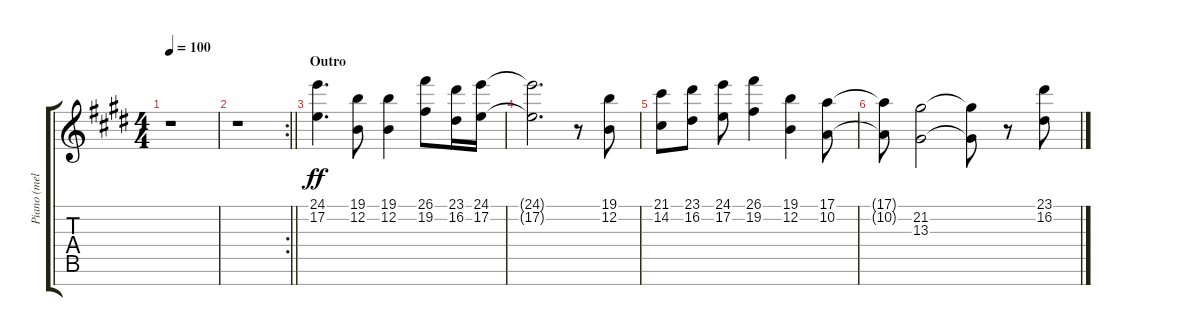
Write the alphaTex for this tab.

\track ("Piano (melody)" "Piano (mel") {instrument acousticgrandpiano}
\staff {score tabs}
\tuning (E4 B3 G3 D3 A2 E2 B1) {hide}
\ts (4 4)
\tempo 100
\clef g2
\ks e
r.1{dy ff} |
\rc 2
\barLineRight lightlight
r.1 |
\section ("" "Outro")
(24.1 17.2).4{d} (19.1 12.2).8 (19.1 12.2).4 (26.1 19.2).8 (23.1 16.2).16 (24.1 17.2).16 |
(24.1{t} 17.2{t}).2{d} r.8 (19.1 12.2).8 |
(21.1 14.2).8 (23.1 16.2).8 (24.1 17.2).8 (26.1 19.2).4 (19.1 12.2).4 (17.1 10.2).8 |
(17.1{t} 10.2{t}).8 (21.2 13.3).2 (21.2{t} 13.3{t}).8 r.8 (23.1 16.2).8
